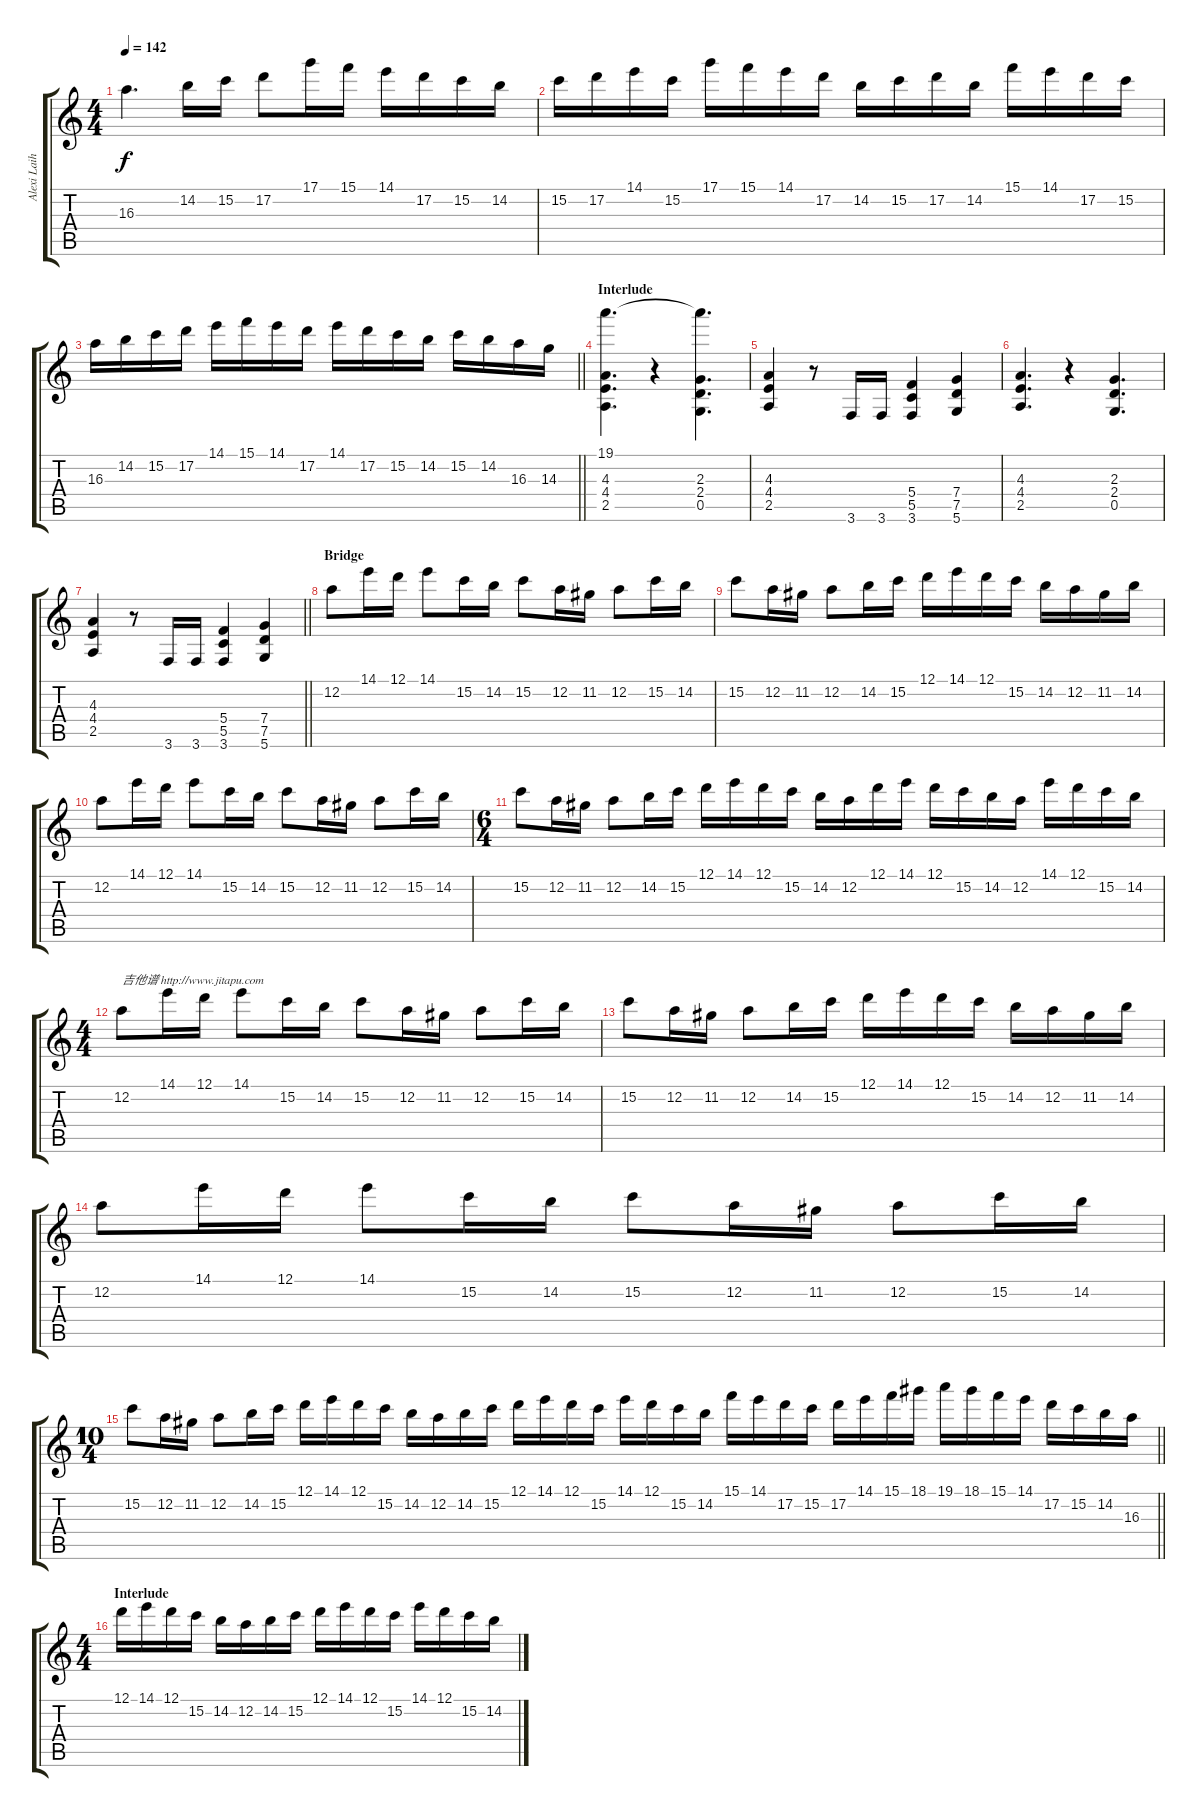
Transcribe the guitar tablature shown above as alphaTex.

\track ("Alexi Laiho" "Alexi Laih") {instrument overdrivenguitar}
\staff {score tabs}
\tuning (D4 A3 F3 C3 G2 D2) {hide}
\ts (4 4)
\tempo 142
\clef g2
\ks c
16.3.4{d dy f} 14.2.16 15.2.16 17.2.8 17.1.16 15.1.16 14.1.16 17.2.16 15.2.16 14.2.16 |
15.2.16 17.2.16 14.1.16 15.2.16 17.1.16 15.1.16 14.1.16 17.2.16 14.2.16 15.2.16 17.2.16 14.2.16 15.1.16 14.1.16 17.2.16 15.2.16 |
\barLineRight lightlight
16.3.16 14.2.16 15.2.16 17.2.16 14.1.16 15.1.16 14.1.16 17.2.16 14.1.16 17.2.16 15.2.16 14.2.16 15.2.16 14.2.16 16.3.16 14.3.16 |
\section ("" "Interlude")
(19.1 4.3 4.4 2.5).4{d} r.4 (19.1{t} 2.3 2.4 0.5).4{d} |
(4.3 4.4 2.5).4 r.8 3.6.16 3.6.16 (5.4 5.5 3.6).4 (7.4 7.5 5.6).4 |
(4.3 4.4 2.5).4{d} r.4 (2.3 2.4 0.5).4{d} |
\barLineRight lightlight
(4.3 4.4 2.5).4 r.8 3.6.16 3.6.16 (5.4 5.5 3.6).4 (7.4 7.5 5.6).4 |
\section ("" "Bridge")
12.2.8 14.1.16 12.1.16 14.1.8 15.2.16 14.2.16 15.2.8 12.2.16 11.2.16 12.2.8 15.2.16 14.2.16 |
15.2.8 12.2.16 11.2.16 12.2.8 14.2.16 15.2.16 12.1.16 14.1.16 12.1.16 15.2.16 14.2.16 12.2.16 11.2.16 14.2.16 |
12.2.8 14.1.16 12.1.16 14.1.8 15.2.16 14.2.16 15.2.8 12.2.16 11.2.16 12.2.8 15.2.16 14.2.16 |
\ts (6 4)
15.2.8 12.2.16 11.2.16 12.2.8 14.2.16 15.2.16 12.1.16 14.1.16 12.1.16 15.2.16 14.2.16 12.2.16 12.1.16 14.1.16 12.1.16 15.2.16 14.2.16 12.2.16 14.1.16 12.1.16 15.2.16 14.2.16 |
\ts (4 4)
12.2.8{txt "吉他谱 http://www.jitapu.com"} 14.1.16 12.1.16 14.1.8 15.2.16 14.2.16 15.2.8 12.2.16 11.2.16 12.2.8 15.2.16 14.2.16 |
15.2.8 12.2.16 11.2.16 12.2.8 14.2.16 15.2.16 12.1.16 14.1.16 12.1.16 15.2.16 14.2.16 12.2.16 11.2.16 14.2.16 |
12.2.8 14.1.16 12.1.16 14.1.8 15.2.16 14.2.16 15.2.8 12.2.16 11.2.16 12.2.8 15.2.16 14.2.16 |
\ts (10 4)
\barLineRight lightlight
15.2.8 12.2.16 11.2.16 12.2.8 14.2.16 15.2.16 12.1.16 14.1.16 12.1.16 15.2.16 14.2.16 12.2.16 14.2.16 15.2.16 12.1.16 14.1.16 12.1.16 15.2.16 14.1.16 12.1.16 15.2.16 14.2.16 15.1.16 14.1.16 17.2.16 15.2.16 17.2.16 14.1.16 15.1.16 18.1.16 19.1.16 18.1.16 15.1.16 14.1.16 17.2.16 15.2.16 14.2.16 16.3.16 |
\ts (4 4)
\section ("" "Interlude")
12.1.16 14.1.16 12.1.16 15.2.16 14.2.16 12.2.16 14.2.16 15.2.16 12.1.16 14.1.16 12.1.16 15.2.16 14.1.16 12.1.16 15.2.16 14.2.16
